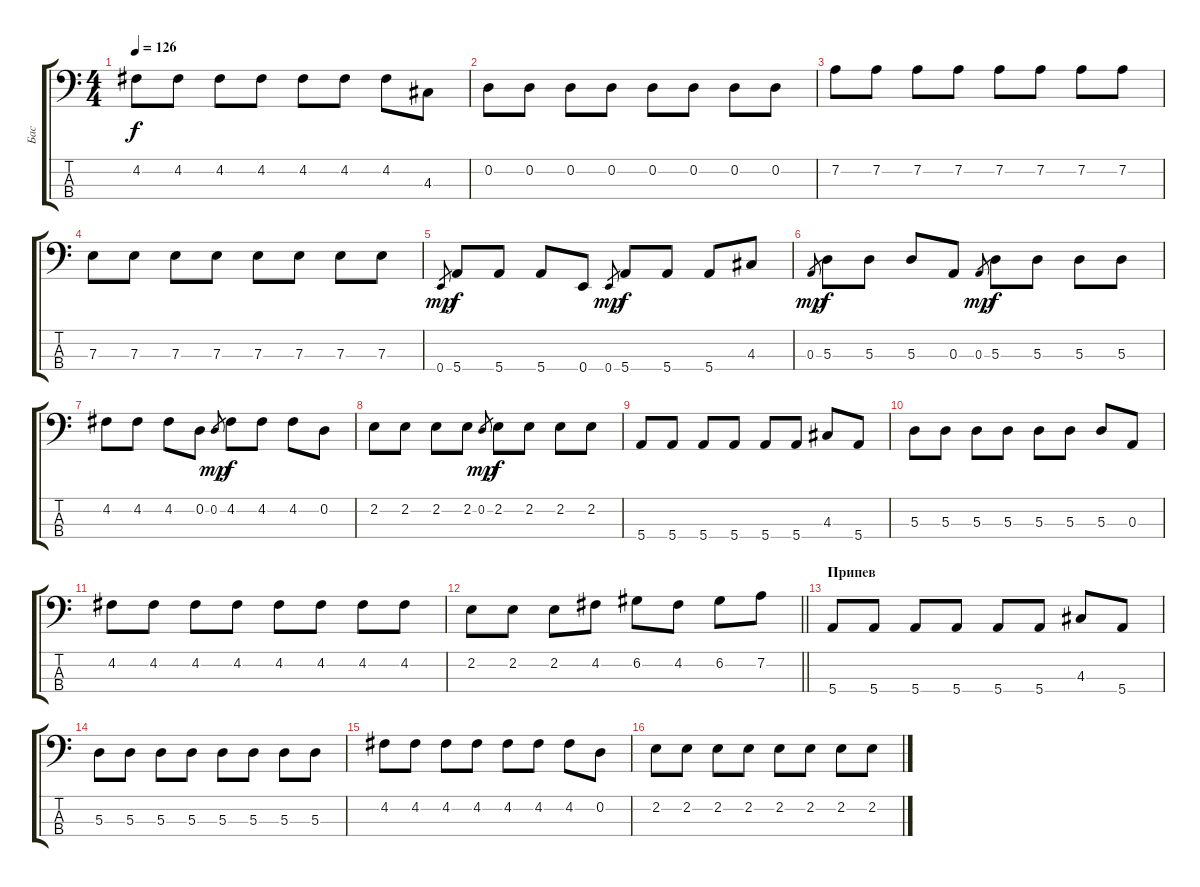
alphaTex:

\track ("Бас" "Бас") {instrument electricbassfinger}
\staff {score tabs}
\tuning (G2 D2 A1 E1) {hide}
\ts (4 4)
\tempo 126
\clef f4
\ks c
4.2.8{dy f} 4.2.8 4.2.8 4.2.8 4.2.8 4.2.8 4.2.8 4.3.8 |
0.2.8 0.2.8 0.2.8 0.2.8 0.2.8 0.2.8 0.2.8 0.2.8 |
7.2.8 7.2.8 7.2.8 7.2.8 7.2.8 7.2.8 7.2.8 7.2.8 |
7.3.8 7.3.8 7.3.8 7.3.8 7.3.8 7.3.8 7.3.8 7.3.8 |
0.4.8{gr dy mp} 5.4.8{dy f} 5.4.8 5.4.8 0.4.8 0.4.8{gr dy mp} 5.4.8{dy f} 5.4.8 5.4.8 4.3.8 |
0.3.8{gr dy mp} 5.3.8{dy f} 5.3.8 5.3.8 0.3.8 0.3.8{gr dy mp} 5.3.8{dy f} 5.3.8 5.3.8 5.3.8 |
4.2.8 4.2.8 4.2.8 0.2.8 0.2.8{gr dy mp} 4.2.8{dy f} 4.2.8 4.2.8 0.2.8 |
2.2.8 2.2.8 2.2.8 2.2.8 0.2.8{gr dy mp} 2.2.8{dy f} 2.2.8 2.2.8 2.2.8 |
5.4.8 5.4.8 5.4.8 5.4.8 5.4.8 5.4.8 4.3.8 5.4.8 |
5.3.8 5.3.8 5.3.8 5.3.8 5.3.8 5.3.8 5.3.8 0.3.8 |
4.2.8 4.2.8 4.2.8 4.2.8 4.2.8 4.2.8 4.2.8 4.2.8 |
\barLineRight lightlight
2.2.8 2.2.8 2.2.8 4.2.8 6.2.8 4.2.8 6.2.8 7.2.8 |
\section ("" "Припев")
5.4.8 5.4.8 5.4.8 5.4.8 5.4.8 5.4.8 4.3.8 5.4.8 |
5.3.8 5.3.8 5.3.8 5.3.8 5.3.8 5.3.8 5.3.8 5.3.8 |
4.2.8 4.2.8 4.2.8 4.2.8 4.2.8 4.2.8 4.2.8 0.2.8 |
2.2.8 2.2.8 2.2.8 2.2.8 2.2.8 2.2.8 2.2.8 2.2.8
